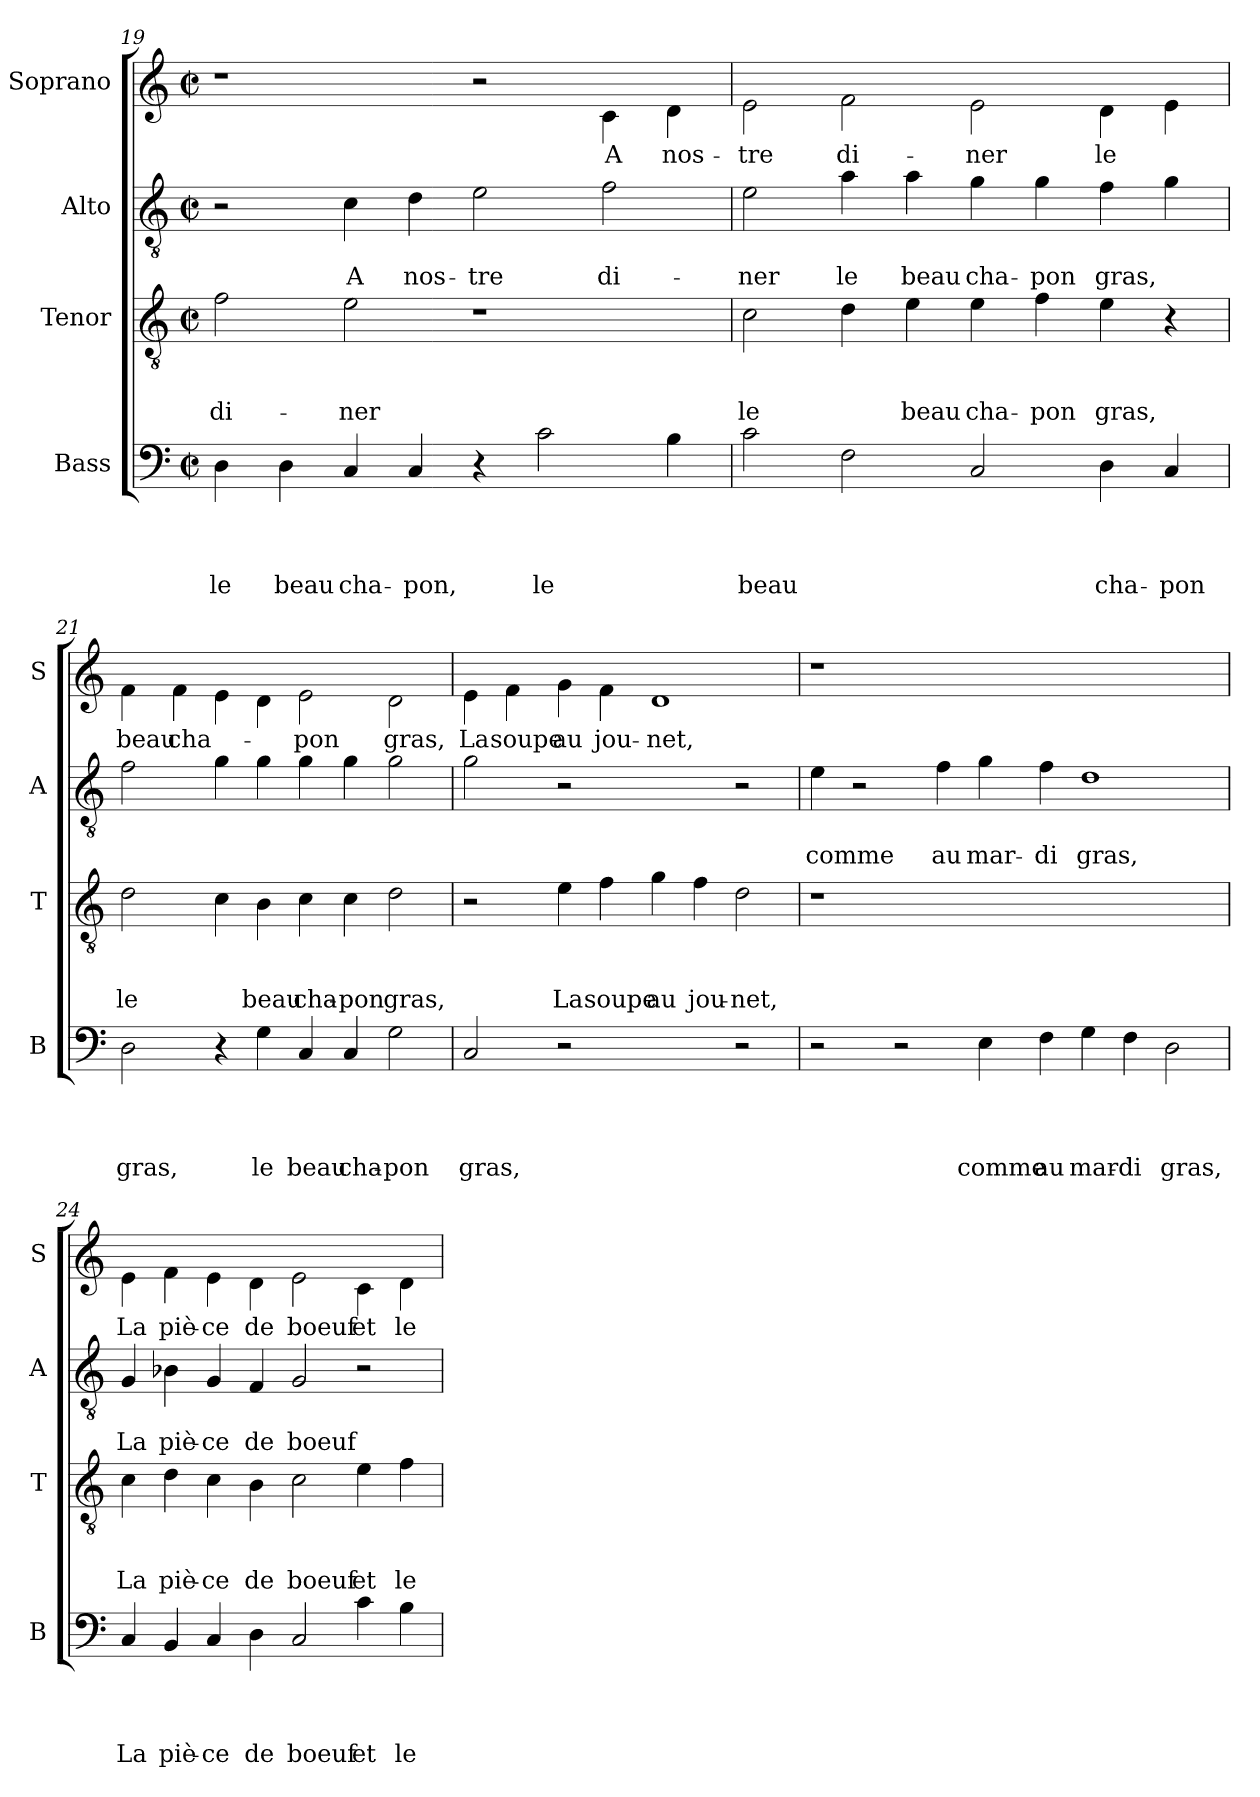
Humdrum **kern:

**kern	**text	**text	**text	**text	**kern	**text	**text	**text	**kern	**text	**text	**kern	**text
*part4	*part4	*part4	*part4	*part4	*part3	*part3	*part3	*part3	*part2	*part2	*part2	*part1	*part1
*staff4	*staff4	*staff4	*staff4	*staff4	*staff3	*staff3	*staff3	*staff3	*staff2	*staff2	*staff2	*staff1	*staff1
*I"Bass	*	*	*	*	*I"Tenor	*	*	*	*I"Alto	*	*	*I"Soprano	*
*I'B	*	*	*	*	*I'T	*	*	*	*I'A	*	*	*I'S	*
*clefF4	*	*	*	*	*clefGv2	*	*	*	*clefGv2	*	*	*clefG2	*
*	*	*	*	*	*	*	*	*	*	*	*	*ITrd-7c-12	*
*k[]	*	*	*	*	*k[]	*	*	*	*k[]	*	*	*k[]	*
*C:	*	*	*	*	*C:	*	*	*	*C:	*	*	*C:	*
*M2/2	*	*	*	*	*M2/2	*	*	*	*M2/2	*	*	*M2/2	*
*met(c|)	*	*	*	*	*met(c|)	*	*	*	*met(c|)	*	*	*met(c|)	*
=19	=19	=19	=19	=19	=19	=19	=19	=19	=19	=19	=19	=19	=19
4D\	.	.	.	le	2f\	.	.	di-	2r	.	.	1r	.
4D\	.	.	.	beau	.	.	.	.	.	.	.	.	.
4C/	.	.	.	cha-	2e\	.	.	-ner	4c\	.	A	.	.
4C/	.	.	.	-pon,	.	.	.	.	4d\	.	nos-	.	.
4r	.	.	.	.	1r	.	.	.	2e\	.	-tre	2r	.
2c\	.	.	.	le	.	.	.	.	.	.	.	.	.
.	.	.	.	.	.	.	.	.	2f\	.	di-	4cc\	A
4B\	.	.	.	.	.	.	.	.	.	.	.	4dd\	nos-
=20	=20	=20	=20	=20	=20	=20	=20	=20	=20	=20	=20	=20	=20
2c\	.	.	.	beau	2c\	.	.	le	2e\	.	-ner	2ee\	-tre
2F\	.	.	.	.	4d\	.	.	.	4a\	.	le	2ff\	di-
.	.	.	.	.	4e\	.	.	beau	4a\	.	beau	.	.
2C/	.	.	.	.	4e\	.	.	cha-	4g\	.	cha-	2ee\	-ner
.	.	.	.	.	4f\	.	.	-pon	4g\	.	-pon	.	.
4D\	.	.	.	cha-	4e\	.	.	gras,	4f\	.	gras,	4dd\	le
4C/	.	.	.	-pon	4r	.	.	.	4g\	.	.	4ee\	.
!!LO:PB:g=z
=21	=21	=21	=21	=21	=21	=21	=21	=21	=21	=21	=21	=21	=21
2D\	.	.	.	gras,	2d\	.	.	le	2f\	.	.	4ff\	beau
.	.	.	.	.	.	.	.	.	.	.	.	4ff\	cha-
4r	.	.	.	.	4c\	.	.	.	4g\	.	.	4ee\	.
4G\	.	.	.	le	4B\	.	.	beau	4g\	.	.	4dd\	.
4C/	.	.	.	beau	4c\	.	.	cha-	4g\	.	.	2ee\	-pon
4C/	.	.	.	cha-	4c\	.	.	-pon	4g\	.	.	.	.
2G\	.	.	.	-pon	2d\	.	.	gras,	2g\	.	.	2dd\	gras,
=22	=22	=22	=22	=22	=22	=22	=22	=22	=22	=22	=22	=22	=22
2C/	.	.	.	gras,	2r	.	.	.	2g\	.	.	4ee\	La
.	.	.	.	.	.	.	.	.	.	.	.	4ff\	soupe
2r	.	.	.	.	4e\	.	.	La	2r	.	.	4gg\	au
.	.	.	.	.	4f\	.	.	soupe	.	.	.	4ff\	jou-
2ryy	.	.	.	.	4g\	.	.	au	2ryy	.	.	1dd	-net,
.	.	.	.	.	4f\	.	.	jou-	.	.	.	.	.
2r	.	.	.	.	2d\	.	.	-net,	2r	.	.	.	.
=23	=23	=23	=23	=23	=23	=23	=23	=23	=23	=23	=23	=23	=23
2r	.	.	.	.	1r	.	.	.	4e\	.	comme	1r	.
.	.	.	.	.	.	.	.	.	2r	.	.	.	.
2r	.	.	.	.	.	.	.	.	.	.	.	.	.
.	.	.	.	.	.	.	.	.	4f\	.	au	.	.
4E\	.	.	.	comme	1.ryy	.	.	.	4g\	.	mar-	1.ryy	.
4F\	.	.	.	au	.	.	.	.	4f\	.	-di	.	.
4G\	.	.	.	mar-	.	.	.	.	1d	.	gras,	.	.
4F\	.	.	.	-di	.	.	.	.	.	.	.	.	.
2D\	.	.	.	gras,	.	.	.	.	.	.	.	.	.
=24	=24	=24	=24	=24	=24	=24	=24	=24	=24	=24	=24	=24	=24
4C/	.	.	.	La	4c\	.	.	La	4G/	.	La	4ee\	La
4BB/	.	.	.	piè-	4d\	.	.	piè-	4B-X\	.	piè-	4ff\	piè-
4C/	.	.	.	-ce	4c\	.	.	-ce	4G/	.	-ce	4ee\	-ce
4D\	.	.	.	de	4B\	.	.	de	4F/	.	de	4dd\	de
2C/	.	.	.	boeuf	2c\	.	.	boeuf	2G/	.	boeuf	2ee\	boeuf
4c\	.	.	.	et	4e\	.	.	et	2r	.	.	4cc\	et
4B\	.	.	.	le	4f\	.	.	le	.	.	.	4dd\	le
=	=	=	=	=	=	=	=	=	=	=	=	=	=
*-	*-	*-	*-	*-	*-	*-	*-	*-	*-	*-	*-	*-	*-
